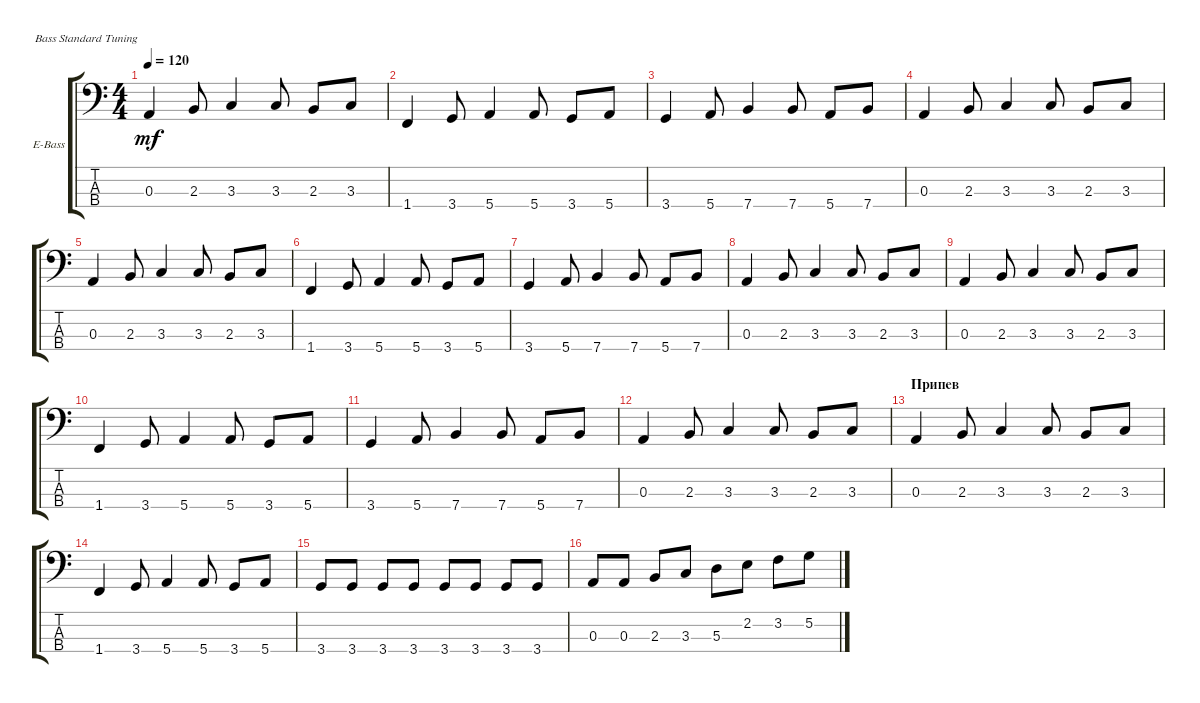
\bracketExtendMode groupsimilarinstruments
\firstSystemTrackNameOrientation horizontal
\otherSystemsTrackNameOrientation horizontal
\track ("Electric Bass" "E-Bass") {instrument electricbassfinger}
\staff {score tabs}
\tuning (G2 D2 A1 E1)
\ts (4 4)
\tempo 120
\clef f4
\ks c
0.3.4{dy mf} 2.3.8 3.3.4 3.3.8 2.3.8 3.3.8 |
1.4.4 3.4.8 5.4.4 5.4.8 3.4.8 5.4.8 |
3.4.4 5.4.8 7.4.4 7.4.8 5.4.8 7.4.8 |
0.3.4 2.3.8 3.3.4 3.3.8 2.3.8 3.3.8 |
0.3.4 2.3.8 3.3.4 3.3.8 2.3.8 3.3.8 |
1.4.4 3.4.8 5.4.4 5.4.8 3.4.8 5.4.8 |
3.4.4 5.4.8 7.4.4 7.4.8 5.4.8 7.4.8 |
0.3.4 2.3.8 3.3.4 3.3.8 2.3.8 3.3.8 |
0.3.4 2.3.8 3.3.4 3.3.8 2.3.8 3.3.8 |
1.4.4 3.4.8 5.4.4 5.4.8 3.4.8 5.4.8 |
3.4.4 5.4.8 7.4.4 7.4.8 5.4.8 7.4.8 |
0.3.4 2.3.8 3.3.4 3.3.8 2.3.8 3.3.8 |
\section ("" "Припев")
0.3.4 2.3.8 3.3.4 3.3.8 2.3.8 3.3.8 |
1.4.4 3.4.8 5.4.4 5.4.8 3.4.8 5.4.8 |
3.4.8 3.4.8 3.4.8 3.4.8 3.4.8 3.4.8 3.4.8 3.4.8 |
0.3.8 0.3.8 2.3.8 3.3.8 5.3.8 2.2.8 3.2.8 5.2.8
